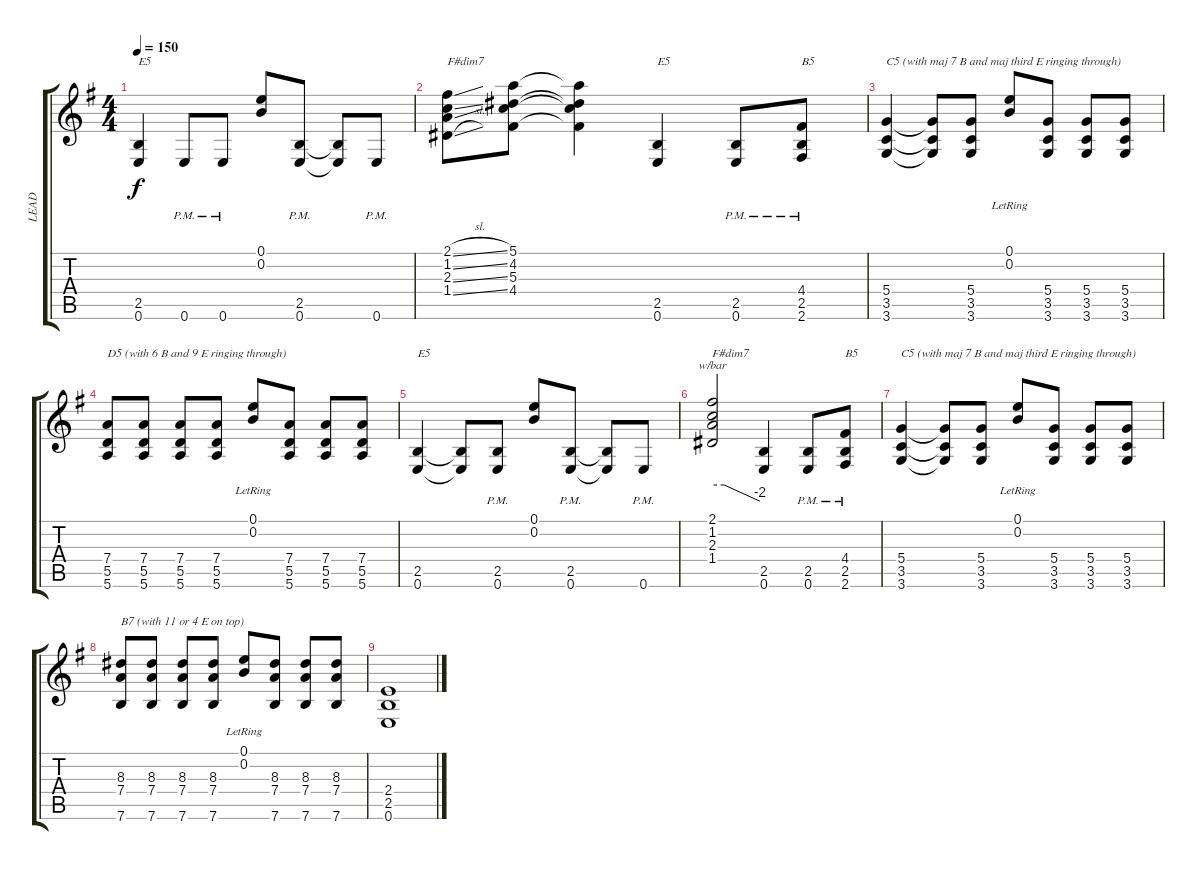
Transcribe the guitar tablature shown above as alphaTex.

\track ("LEAD" "LEAD") {instrument distortionguitar}
\staff {score tabs}
\tuning (E4 B3 G3 D3 A2 E2) {hide}
\ts (4 4)
\tempo 150
\clef g2
\ks eminor
(2.5 0.6).4{txt "E5" dy f instrument distortionguitar} 0.6{pm}.8 0.6{pm}.8 (0.1 0.2).8 (2.5{pm} 0.6{pm}).8 (2.5{t} 0.6{t}).8 0.6{pm}.8 |
(2.1{sl} 1.2{sl} 2.3{sl} 1.4{sl}).8{txt "F#dim7"} (5.1 4.2 5.3 4.4).8 (5.1{t} 4.2{t} 5.3{t} 4.4{t}).4 (2.5 0.6).4{txt "E5"} (2.5{pm} 0.6{pm}).8 (4.4{pm} 2.5{pm} 2.6{pm}).8{txt "B5"} |
(5.4 3.5 3.6).4{txt "C5 (with maj 7 B and maj third E ringing through)"} (5.4{t} 3.5{t} 3.6{t}).8 (5.4 3.5 3.6).8 (0.1{lr} 0.2{lr}).8 (5.4 3.5 3.6).8 (5.4 3.5 3.6).8 (5.4 3.5 3.6).8 |
(7.4 5.5 5.6).8{txt "D5 (with 6 B and 9 E ringing through)"} (7.4 5.5 5.6).8 (7.4 5.5 5.6).8 (7.4 5.5 5.6).8 (0.1{lr} 0.2{lr}).8 (7.4 5.5 5.6).8 (7.4 5.5 5.6).8 (7.4 5.5 5.6).8 |
(2.5 0.6).4{txt "E5"} (2.5{t} 0.6{t}).8 (2.5 0.6{pm}).8 (0.1 0.2).8 (2.5{pm} 0.6{pm}).8 (2.5{t} 0.6{t}).8 0.6{pm}.8 |
(2.1 1.2 2.3 1.4).2{tbe (custom default 0 0 15 0 60 -8) txt "F#dim7"} (2.5 0.6).4 (2.5{pm} 0.6{pm}).8 (4.4{pm} 2.5{pm} 2.6{pm}).8{txt "B5"} |
(5.4 3.5 3.6).4{txt "C5 (with maj 7 B and maj third E ringing through)"} (5.4{t} 3.5{t} 3.6{t}).8 (5.4 3.5 3.6).8 (0.1{lr} 0.2{lr}).8 (5.4 3.5 3.6).8 (5.4 3.5 3.6).8 (5.4 3.5 3.6).8 |
(8.3 7.4 7.6).8{txt "B7 (with 11 or 4 E on top) "} (8.3 7.4 7.6).8 (8.3 7.4 7.6).8 (8.3 7.4 7.6).8 (0.1{lr} 0.2{lr}).8 (8.3 7.4 7.6).8 (8.3 7.4 7.6).8 (8.3 7.4 7.6).8 |
(2.4 2.5 0.6).1
